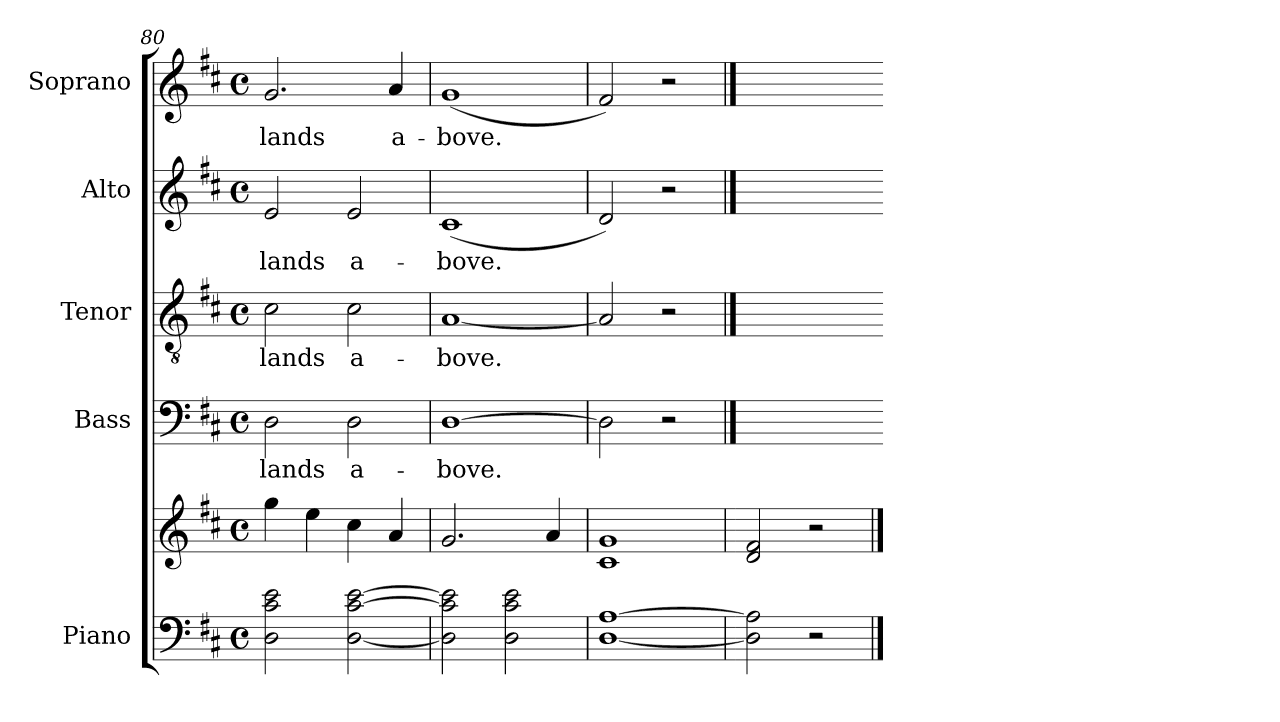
**kern	**kern	**kern	**text	**kern	**text	**kern	**text	**kern	**text
*part5	*part5	*part4	*part4	*part3	*part3	*part2	*part2	*part1	*part1
*staff6	*staff5	*staff4	*staff4	*staff3	*staff3	*staff2	*staff2	*staff1	*staff1
*I"Piano	*	*I"Bass	*	*I"Tenor	*	*I"Alto	*	*I"Soprano	*
*	*	*I'B	*	*I'T	*	*I'A	*	*I'S	*
*clefF4	*clefG2	*clefF4	*	*clefGv2	*	*clefG2	*	*clefG2	*
*k[f#c#]	*k[f#c#]	*k[f#c#]	*	*k[f#c#]	*	*k[f#c#]	*	*k[f#c#]	*
*D:	*D:	*D:	*	*D:	*	*D:	*	*D:	*
*M4/4	*M4/4	*M4/4	*	*M4/4	*	*M4/4	*	*M4/4	*
*met(c)	*met(c)	*met(c)	*	*met(c)	*	*met(c)	*	*met(c)	*
=80	=80	=80	=80	=80	=80	=80	=80	=80	=80
!	!	!	!LO:LY:b	!	!LO:LY:b	!	!LO:LY:b	!	!LO:LY:b
2D 2c# 2e	4gg	2D	lands	2c#	lands	2e	lands	2.g	lands
.	4ee	.	.	.	.	.	.	.	.
!	!	!	!LO:LY:b	!	!LO:LY:b	!	!LO:LY:b	!	!
[2D [2c# [2e	4cc#	2D	a-	2c#	a-	2e	a-	.	.
!	!	!	!	!	!	!	!	!	!LO:LY:b
.	4a	.	.	.	.	.	.	4a	a-
=81	=81	=81	=81	=81	=81	=81	=81	=81	=81
!	!	!	!LO:LY:b	!	!LO:LY:b	!	!LO:LY:b	!	!LO:LY:b
2D] 2c#] 2e]	2.g	[1D	-bove.	[1A	-bove.	(<1c#	-bove.	(<1g	-bove.
2D 2c# 2e	.	.	.	.	.	.	.	.	.
.	4a	.	.	.	.	.	.	.	.
=82	=82	=82	=82	=82	=82	=82	=82	=82	=82
[1D [1A	1c# 1g	2D]	.	2A]	.	2d)	.	2f#)	.
.	.	2r	.	2r	.	2r	.	2r	.
=	=	==	==	==	==	==	==	==	==
2D] 2A]	2d 2f#	1ryy	.	1ryy	.	1ryy	.	1ryy	.
2r	2r	.	.	.	.	.	.	.	.
==	==	=	=	=	=	=	=	=	=
*-	*-	*-	*-	*-	*-	*-	*-	*-	*-
